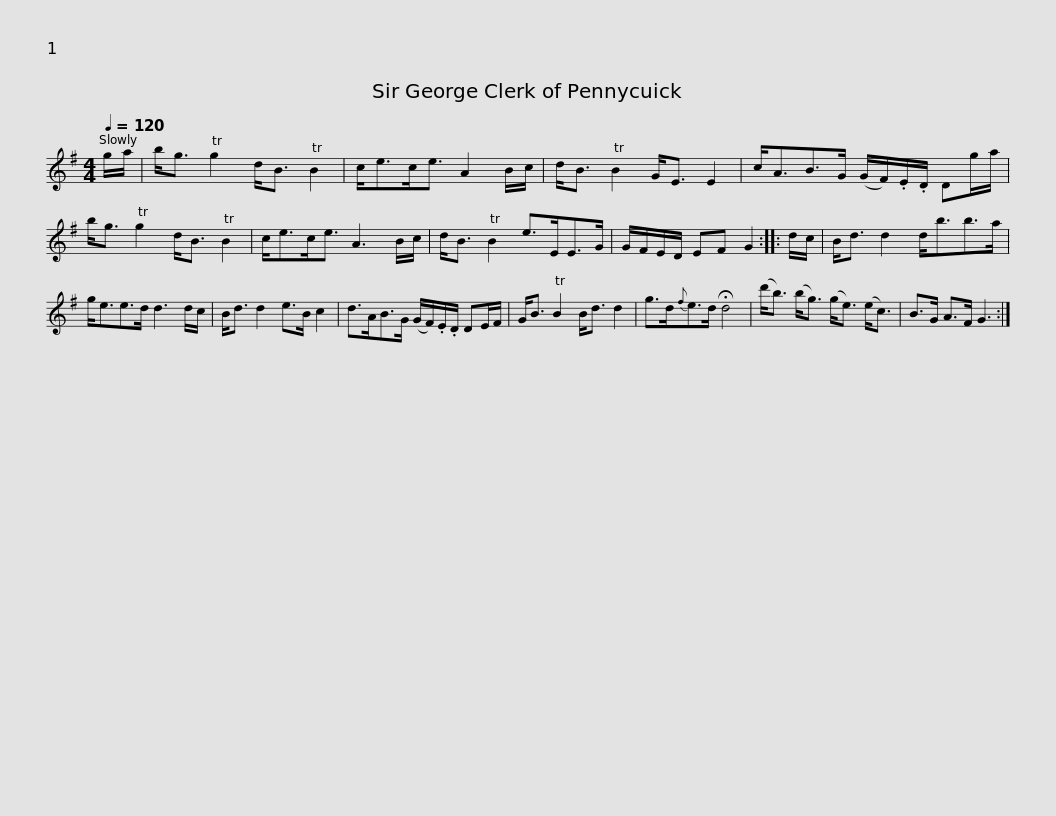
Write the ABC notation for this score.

X:1
L:1/8
Q:1/4=120
M:4/4
I:linebreak $
K:G
V:1 treble
V:1
 g/a/ | b<g Tg2 d<B TB2 | c<ec<e A2 B/c/ | d<B TB2 G<E E2 | c<AB>G (G/F/).E/.D/ Dg/a/ | %5
 b<g Tg2 d<B TB2 |$ c<ec<e A3 B/c/ | d<B TB2 e>EE>G | G/F/E/D/ EF G2 :: d/c/ | %10
 B<d d2 d<bb>a | g<ee>d d3 d/c/ |$ B<d d2 e>B c2 | d>AB>G (G/F/).E/.D/ DE/F/ | G<B TB2 B<d d2 | %15
 g>d{f}e>d !fermata!d4 | (d'<b) (b<g) (g<e) (e<c) |$ B>G A>F G3 :| %18
